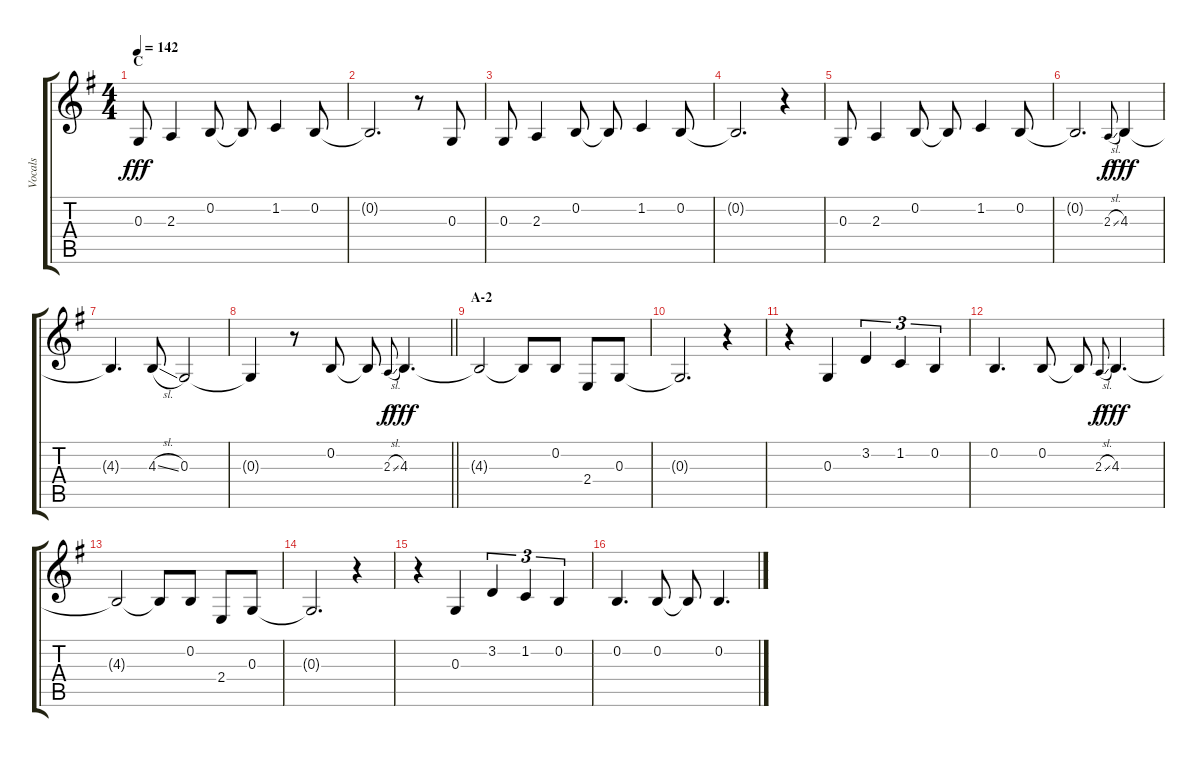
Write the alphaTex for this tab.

\track ("Vocals" "Vocals") {instrument voiceoohs}
\staff {score tabs}
\tuning (E4 B3 G3 D3 A2 E2) {hide}
\ts (4 4)
\section ("" "C")
\tempo 142
\clef g2
\ks g
0.3.8{dy fff} 2.3.4 0.2.8 0.2{t}.8 1.2.4 0.2.8 |
0.2{t}.2{d} r.8 0.3.8 |
0.3.8 2.3.4 0.2.8 0.2{t}.8 1.2.4 0.2.8 |
0.2{t}.2{d} r.4 |
0.3.8 2.3.4 0.2.8 0.2{t}.8 1.2.4 0.2.8 |
0.2{t}.2{d} 2.3{sl}.8{gr onbeat dy f} 4.3.4{dy fff} |
4.3{t}.4{d} 4.3{sl}.8 0.3.2 |
\barLineRight lightlight
0.3{t}.4 r.8 0.2.8 0.2{t}.8 2.3{sl}.8{gr onbeat dy f} 4.3.4{d dy fff} |
\section ("" "A-2")
4.3{t}.2 4.3{t}.8 0.2.8 2.4.8 0.3.8 |
0.3{t}.2{d} r.4 |
r.4 0.3.4 3.2.4{tu (3 2)} 1.2.4{tu (3 2)} 0.2.4{tu (3 2)} |
0.2.4{d} 0.2.8 0.2{t}.8 2.3{sl}.8{gr onbeat dy f} 4.3.4{d dy fff} |
4.3{t}.2 4.3{t}.8 0.2.8 2.4.8 0.3.8 |
0.3{t}.2{d} r.4 |
r.4 0.3.4 3.2.4{tu (3 2)} 1.2.4{tu (3 2)} 0.2.4{tu (3 2)} |
0.2.4{d} 0.2.8 0.2{t}.8 0.2.4{d}
